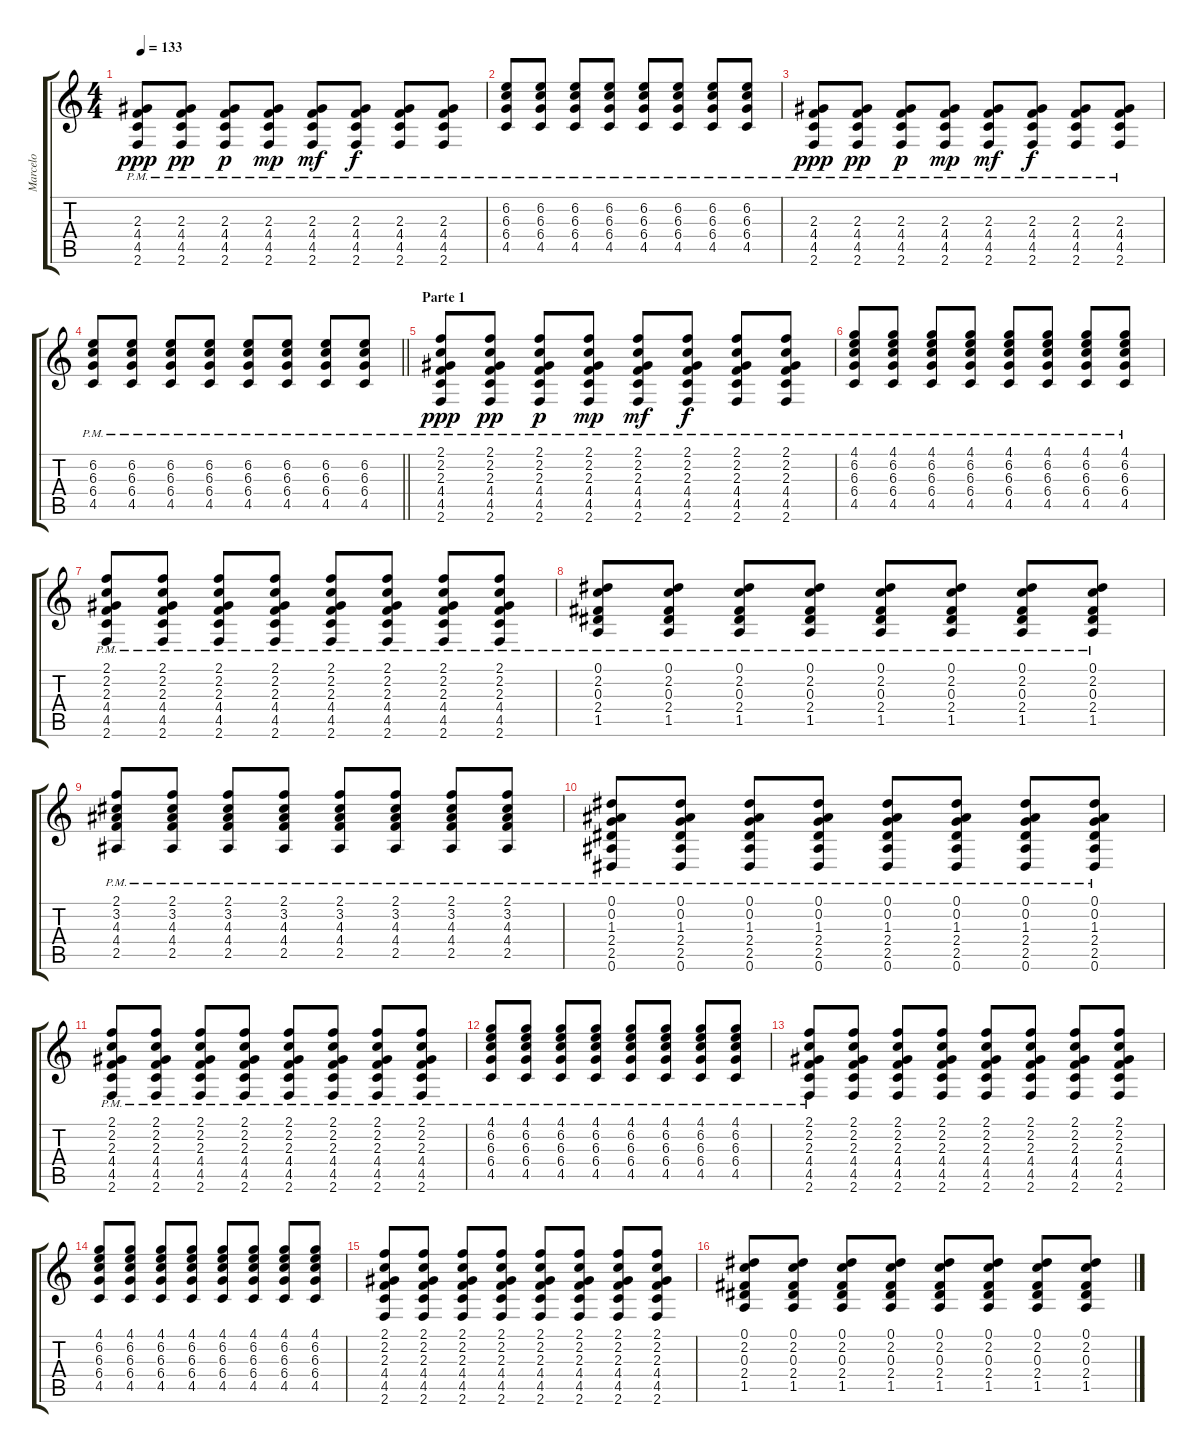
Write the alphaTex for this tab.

\track ("Marcelo" "Marcelo") {instrument overdrivenguitar}
\staff {score tabs}
\tuning (Eb4 Bb3 Gb3 Db3 Ab2 Eb2) {hide}
\ts (4 4)
\tempo 133
\clef g2
\ks c
(2.3{pm} 4.4{pm} 4.5{pm} 2.6{pm}).8{dy ppp instrument overdrivenguitar} (2.3{pm} 4.4{pm} 4.5{pm} 2.6{pm}).8{dy pp} (2.3{pm} 4.4{pm} 4.5{pm} 2.6{pm}).8{dy p} (2.3{pm} 4.4{pm} 4.5{pm} 2.6{pm}).8{dy mp} (2.3{pm} 4.4{pm} 4.5{pm} 2.6{pm}).8{dy mf} (2.3{pm} 4.4{pm} 4.5{pm} 2.6{pm}).8{dy f} (2.3{pm} 4.4{pm} 4.5{pm} 2.6{pm}).8 (2.3{pm} 4.4{pm} 4.5{pm} 2.6{pm}).8 |
(6.2{pm} 6.3{pm} 6.4{pm} 4.5{pm}).8 (6.2{pm} 6.3{pm} 6.4{pm} 4.5{pm}).8 (6.2{pm} 6.3{pm} 6.4{pm} 4.5{pm}).8 (6.2{pm} 6.3{pm} 6.4{pm} 4.5{pm}).8 (6.2{pm} 6.3{pm} 6.4{pm} 4.5{pm}).8 (6.2{pm} 6.3{pm} 6.4{pm} 4.5{pm}).8 (6.2{pm} 6.3{pm} 6.4{pm} 4.5{pm}).8 (6.2{pm} 6.3{pm} 6.4{pm} 4.5{pm}).8 |
(2.3{pm} 4.4{pm} 4.5{pm} 2.6{pm}).8{dy ppp} (2.3{pm} 4.4{pm} 4.5{pm} 2.6{pm}).8{dy pp} (2.3{pm} 4.4{pm} 4.5{pm} 2.6{pm}).8{dy p} (2.3{pm} 4.4{pm} 4.5{pm} 2.6{pm}).8{dy mp} (2.3{pm} 4.4{pm} 4.5{pm} 2.6{pm}).8{dy mf} (2.3{pm} 4.4{pm} 4.5{pm} 2.6{pm}).8{dy f} (2.3{pm} 4.4{pm} 4.5{pm} 2.6{pm}).8 (2.3{pm} 4.4{pm} 4.5{pm} 2.6{pm}).8 |
\barLineRight lightlight
(6.2{pm} 6.3{pm} 6.4{pm} 4.5{pm}).8 (6.2{pm} 6.3{pm} 6.4{pm} 4.5{pm}).8 (6.2{pm} 6.3{pm} 6.4{pm} 4.5{pm}).8 (6.2{pm} 6.3{pm} 6.4{pm} 4.5{pm}).8 (6.2{pm} 6.3{pm} 6.4{pm} 4.5{pm}).8 (6.2{pm} 6.3{pm} 6.4{pm} 4.5{pm}).8 (6.2{pm} 6.3{pm} 6.4{pm} 4.5{pm}).8 (6.2{pm} 6.3{pm} 6.4{pm} 4.5{pm}).8 |
\section ("" "Parte 1")
(2.1{pm} 2.2{pm} 2.3{pm} 4.4{pm} 4.5{pm} 2.6{pm}).8{dy ppp} (2.1{pm} 2.2{pm} 2.3{pm} 4.4{pm} 4.5{pm} 2.6{pm}).8{dy pp} (2.1{pm} 2.2{pm} 2.3{pm} 4.4{pm} 4.5{pm} 2.6{pm}).8{dy p} (2.1{pm} 2.2{pm} 2.3{pm} 4.4{pm} 4.5{pm} 2.6{pm}).8{dy mp} (2.1{pm} 2.2{pm} 2.3{pm} 4.4{pm} 4.5{pm} 2.6{pm}).8{dy mf} (2.1{pm} 2.2{pm} 2.3{pm} 4.4{pm} 4.5{pm} 2.6{pm}).8{dy f} (2.1{pm} 2.2{pm} 2.3{pm} 4.4{pm} 4.5{pm} 2.6{pm}).8 (2.1{pm} 2.2{pm} 2.3{pm} 4.4{pm} 4.5{pm} 2.6{pm}).8 |
(4.1{pm} 6.2{pm} 6.3{pm} 6.4{pm} 4.5{pm}).8 (4.1{pm} 6.2{pm} 6.3{pm} 6.4{pm} 4.5{pm}).8 (4.1{pm} 6.2{pm} 6.3{pm} 6.4{pm} 4.5{pm}).8 (4.1{pm} 6.2{pm} 6.3{pm} 6.4{pm} 4.5{pm}).8 (4.1{pm} 6.2{pm} 6.3{pm} 6.4{pm} 4.5{pm}).8 (4.1{pm} 6.2{pm} 6.3{pm} 6.4{pm} 4.5{pm}).8 (4.1{pm} 6.2{pm} 6.3{pm} 6.4{pm} 4.5{pm}).8 (4.1{pm} 6.2{pm} 6.3{pm} 6.4{pm} 4.5{pm}).8 |
(2.1{pm} 2.2{pm} 2.3{pm} 4.4{pm} 4.5{pm} 2.6{pm}).8 (2.1{pm} 2.2{pm} 2.3{pm} 4.4{pm} 4.5{pm} 2.6{pm}).8 (2.1{pm} 2.2{pm} 2.3{pm} 4.4{pm} 4.5{pm} 2.6{pm}).8 (2.1{pm} 2.2{pm} 2.3{pm} 4.4{pm} 4.5{pm} 2.6{pm}).8 (2.1{pm} 2.2{pm} 2.3{pm} 4.4{pm} 4.5{pm} 2.6{pm}).8 (2.1{pm} 2.2{pm} 2.3{pm} 4.4{pm} 4.5{pm} 2.6{pm}).8 (2.1{pm} 2.2{pm} 2.3{pm} 4.4{pm} 4.5{pm} 2.6{pm}).8 (2.1{pm} 2.2{pm} 2.3{pm} 4.4{pm} 4.5{pm} 2.6{pm}).8 |
(0.1{pm} 2.2{pm} 0.3{pm} 2.4{pm} 1.5{pm}).8 (0.1{pm} 2.2{pm} 0.3{pm} 2.4{pm} 1.5{pm}).8 (0.1{pm} 2.2{pm} 0.3{pm} 2.4{pm} 1.5{pm}).8 (0.1{pm} 2.2{pm} 0.3{pm} 2.4{pm} 1.5{pm}).8 (0.1{pm} 2.2{pm} 0.3{pm} 2.4{pm} 1.5{pm}).8 (0.1{pm} 2.2{pm} 0.3{pm} 2.4{pm} 1.5{pm}).8 (0.1{pm} 2.2{pm} 0.3{pm} 2.4{pm} 1.5{pm}).8 (0.1{pm} 2.2{pm} 0.3{pm} 2.4{pm} 1.5{pm}).8 |
(2.1{pm} 3.2{pm} 4.3{pm} 4.4{pm} 2.5{pm}).8 (2.1{pm} 3.2{pm} 4.3{pm} 4.4{pm} 2.5{pm}).8 (2.1{pm} 3.2{pm} 4.3{pm} 4.4{pm} 2.5{pm}).8 (2.1{pm} 3.2{pm} 4.3{pm} 4.4{pm} 2.5{pm}).8 (2.1{pm} 3.2{pm} 4.3{pm} 4.4{pm} 2.5{pm}).8 (2.1{pm} 3.2{pm} 4.3{pm} 4.4{pm} 2.5{pm}).8 (2.1{pm} 3.2{pm} 4.3{pm} 4.4{pm} 2.5{pm}).8 (2.1{pm} 3.2{pm} 4.3{pm} 4.4{pm} 2.5{pm}).8 |
(0.1{pm} 0.2{pm} 1.3{pm} 2.4{pm} 2.5{pm} 0.6{pm}).8 (0.1{pm} 0.2{pm} 1.3{pm} 2.4{pm} 2.5{pm} 0.6{pm}).8 (0.1{pm} 0.2{pm} 1.3{pm} 2.4{pm} 2.5{pm} 0.6{pm}).8 (0.1{pm} 0.2{pm} 1.3{pm} 2.4{pm} 2.5{pm} 0.6{pm}).8 (0.1{pm} 0.2{pm} 1.3{pm} 2.4{pm} 2.5{pm} 0.6{pm}).8 (0.1{pm} 0.2{pm} 1.3{pm} 2.4{pm} 2.5{pm} 0.6{pm}).8 (0.1{pm} 0.2{pm} 1.3{pm} 2.4{pm} 2.5{pm} 0.6{pm}).8 (0.1{pm} 0.2{pm} 1.3{pm} 2.4{pm} 2.5{pm} 0.6{pm}).8 |
(2.1{pm} 2.2{pm} 2.3{pm} 4.4{pm} 4.5{pm} 2.6{pm}).8 (2.1{pm} 2.2{pm} 2.3{pm} 4.4{pm} 4.5{pm} 2.6{pm}).8 (2.1{pm} 2.2{pm} 2.3{pm} 4.4{pm} 4.5{pm} 2.6{pm}).8 (2.1{pm} 2.2{pm} 2.3{pm} 4.4{pm} 4.5{pm} 2.6{pm}).8 (2.1{pm} 2.2{pm} 2.3{pm} 4.4{pm} 4.5{pm} 2.6{pm}).8 (2.1{pm} 2.2{pm} 2.3{pm} 4.4{pm} 4.5{pm} 2.6{pm}).8 (2.1{pm} 2.2{pm} 2.3{pm} 4.4{pm} 4.5{pm} 2.6{pm}).8 (2.1{pm} 2.2{pm} 2.3{pm} 4.4{pm} 4.5{pm} 2.6{pm}).8 |
(4.1{pm} 6.2{pm} 6.3{pm} 6.4{pm} 4.5{pm}).8 (4.1{pm} 6.2{pm} 6.3{pm} 6.4{pm} 4.5{pm}).8 (4.1{pm} 6.2{pm} 6.3{pm} 6.4{pm} 4.5{pm}).8 (4.1{pm} 6.2{pm} 6.3{pm} 6.4{pm} 4.5{pm}).8 (4.1{pm} 6.2{pm} 6.3{pm} 6.4{pm} 4.5{pm}).8 (4.1{pm} 6.2{pm} 6.3{pm} 6.4{pm} 4.5{pm}).8 (4.1{pm} 6.2{pm} 6.3{pm} 6.4{pm} 4.5{pm}).8 (4.1{pm} 6.2{pm} 6.3{pm} 6.4{pm} 4.5{pm}).8 |
(2.1{pm} 2.2{pm} 2.3{pm} 4.4{pm} 4.5{pm} 2.6{pm}).8 (2.1 2.2 2.3 4.4 4.5 2.6).8 (2.1 2.2 2.3 4.4 4.5 2.6).8 (2.1 2.2 2.3 4.4 4.5 2.6).8 (2.1 2.2 2.3 4.4 4.5 2.6).8 (2.1 2.2 2.3 4.4 4.5 2.6).8 (2.1 2.2 2.3 4.4 4.5 2.6).8 (2.1 2.2 2.3 4.4 4.5 2.6).8 |
(4.1 6.2 6.3 6.4 4.5).8 (4.1 6.2 6.3 6.4 4.5).8 (4.1 6.2 6.3 6.4 4.5).8 (4.1 6.2 6.3 6.4 4.5).8 (4.1 6.2 6.3 6.4 4.5).8 (4.1 6.2 6.3 6.4 4.5).8 (4.1 6.2 6.3 6.4 4.5).8 (4.1 6.2 6.3 6.4 4.5).8 |
(2.1 2.2 2.3 4.4 4.5 2.6).8 (2.1 2.2 2.3 4.4 4.5 2.6).8 (2.1 2.2 2.3 4.4 4.5 2.6).8 (2.1 2.2 2.3 4.4 4.5 2.6).8 (2.1 2.2 2.3 4.4 4.5 2.6).8 (2.1 2.2 2.3 4.4 4.5 2.6).8 (2.1 2.2 2.3 4.4 4.5 2.6).8 (2.1 2.2 2.3 4.4 4.5 2.6).8 |
(0.1 2.2 0.3 2.4 1.5).8 (0.1 2.2 0.3 2.4 1.5).8 (0.1 2.2 0.3 2.4 1.5).8 (0.1 2.2 0.3 2.4 1.5).8 (0.1 2.2 0.3 2.4 1.5).8 (0.1 2.2 0.3 2.4 1.5).8 (0.1 2.2 0.3 2.4 1.5).8 (0.1 2.2 0.3 2.4 1.5).8
